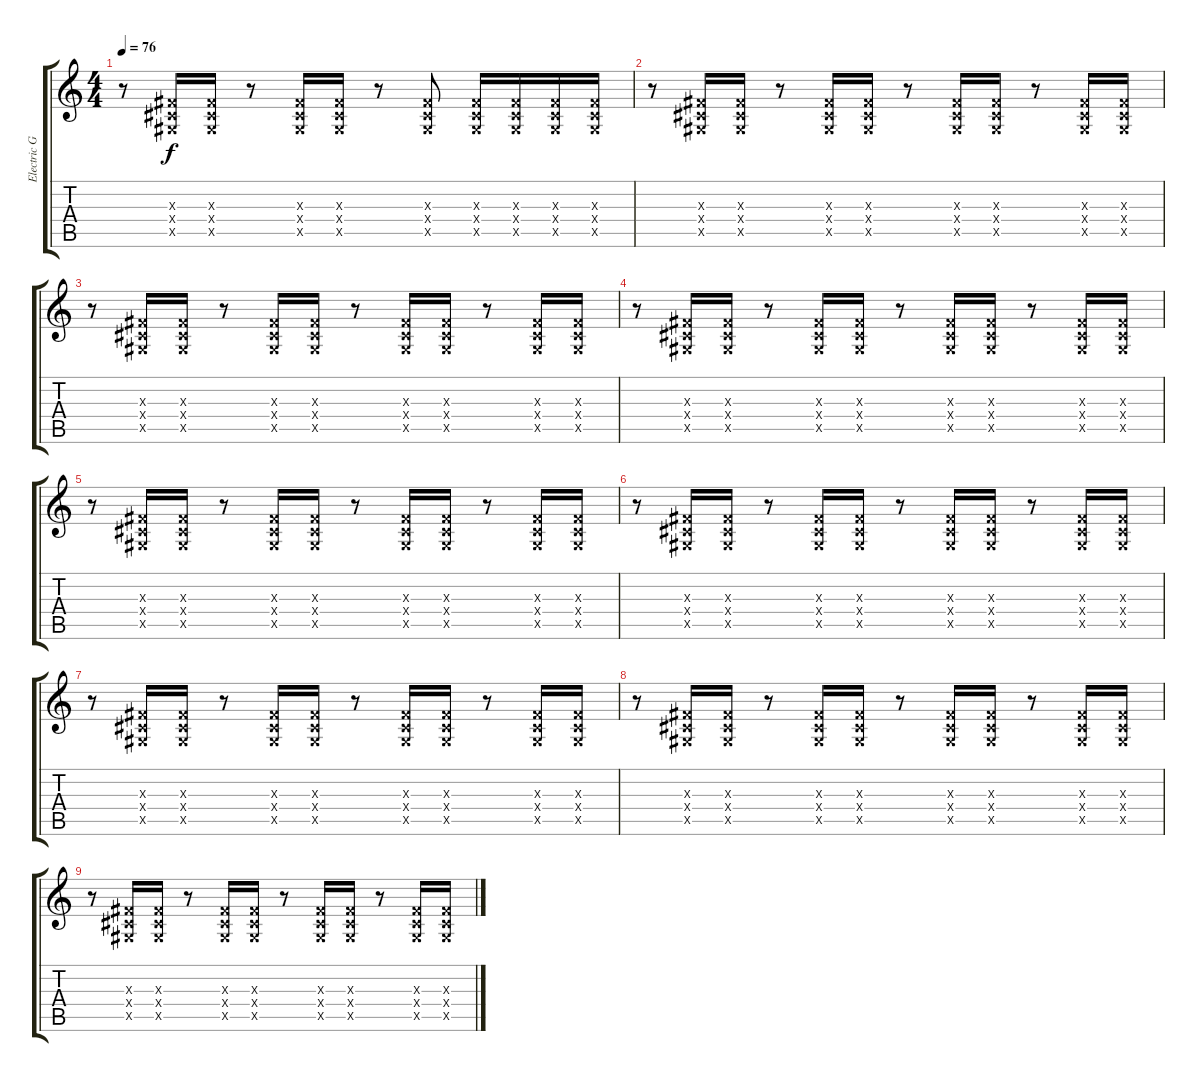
\track ("Electric Guitar mute" "Electric G") {instrument overdrivenguitar}
\staff {score tabs}
\tuning (E4 B3 G3 D3 A2 E2) {hide}
\ts (4 4)
\tempo 76
\clef g2
\ks c
r.8{dy f} (-1.3{x} -1.4{x} -1.5{x}).16 (-1.3{x} -1.4{x} -1.5{x}).16 r.8 (-1.3{x} -1.4{x} -1.5{x}).16 (-1.3{x} -1.4{x} -1.5{x}).16 r.8 (-1.3{x} -1.4{x} -1.5{x}).8 (-1.3{x} -1.4{x} -1.5{x}).16 (-1.3{x} -1.4{x} -1.5{x}).16 (-1.3{x} -1.4{x} -1.5{x}).16 (-1.3{x} -1.4{x} -1.5{x}).16 |
r.8{volume 9} (-1.3{x} -1.4{x} -1.5{x}).16 (-1.3{x} -1.4{x} -1.5{x}).16 r.8 (-1.3{x} -1.4{x} -1.5{x}).16 (-1.3{x} -1.4{x} -1.5{x}).16 r.8 (-1.3{x} -1.4{x} -1.5{x}).16 (-1.3{x} -1.4{x} -1.5{x}).16 r.8 (-1.3{x} -1.4{x} -1.5{x}).16 (-1.3{x} -1.4{x} -1.5{x}).16 |
r.8 (-1.3{x} -1.4{x} -1.5{x}).16 (-1.3{x} -1.4{x} -1.5{x}).16 r.8 (-1.3{x} -1.4{x} -1.5{x}).16 (-1.3{x} -1.4{x} -1.5{x}).16 r.8 (-1.3{x} -1.4{x} -1.5{x}).16 (-1.3{x} -1.4{x} -1.5{x}).16 r.8 (-1.3{x} -1.4{x} -1.5{x}).16 (-1.3{x} -1.4{x} -1.5{x}).16 |
r.8{volume 6} (-1.3{x} -1.4{x} -1.5{x}).16 (-1.3{x} -1.4{x} -1.5{x}).16 r.8 (-1.3{x} -1.4{x} -1.5{x}).16 (-1.3{x} -1.4{x} -1.5{x}).16 r.8 (-1.3{x} -1.4{x} -1.5{x}).16 (-1.3{x} -1.4{x} -1.5{x}).16 r.8 (-1.3{x} -1.4{x} -1.5{x}).16 (-1.3{x} -1.4{x} -1.5{x}).16 |
r.8 (-1.3{x} -1.4{x} -1.5{x}).16 (-1.3{x} -1.4{x} -1.5{x}).16 r.8 (-1.3{x} -1.4{x} -1.5{x}).16 (-1.3{x} -1.4{x} -1.5{x}).16 r.8 (-1.3{x} -1.4{x} -1.5{x}).16 (-1.3{x} -1.4{x} -1.5{x}).16 r.8 (-1.3{x} -1.4{x} -1.5{x}).16 (-1.3{x} -1.4{x} -1.5{x}).16 |
r.8{volume 4} (-1.3{x} -1.4{x} -1.5{x}).16 (-1.3{x} -1.4{x} -1.5{x}).16 r.8 (-1.3{x} -1.4{x} -1.5{x}).16 (-1.3{x} -1.4{x} -1.5{x}).16 r.8 (-1.3{x} -1.4{x} -1.5{x}).16 (-1.3{x} -1.4{x} -1.5{x}).16 r.8 (-1.3{x} -1.4{x} -1.5{x}).16 (-1.3{x} -1.4{x} -1.5{x}).16 |
r.8 (-1.3{x} -1.4{x} -1.5{x}).16 (-1.3{x} -1.4{x} -1.5{x}).16 r.8 (-1.3{x} -1.4{x} -1.5{x}).16 (-1.3{x} -1.4{x} -1.5{x}).16 r.8 (-1.3{x} -1.4{x} -1.5{x}).16 (-1.3{x} -1.4{x} -1.5{x}).16 r.8 (-1.3{x} -1.4{x} -1.5{x}).16 (-1.3{x} -1.4{x} -1.5{x}).16 |
r.8{volume 0} (-1.3{x} -1.4{x} -1.5{x}).16 (-1.3{x} -1.4{x} -1.5{x}).16 r.8 (-1.3{x} -1.4{x} -1.5{x}).16 (-1.3{x} -1.4{x} -1.5{x}).16 r.8 (-1.3{x} -1.4{x} -1.5{x}).16 (-1.3{x} -1.4{x} -1.5{x}).16 r.8 (-1.3{x} -1.4{x} -1.5{x}).16 (-1.3{x} -1.4{x} -1.5{x}).16 |
r.8 (-1.3{x} -1.4{x} -1.5{x}).16 (-1.3{x} -1.4{x} -1.5{x}).16 r.8 (-1.3{x} -1.4{x} -1.5{x}).16 (-1.3{x} -1.4{x} -1.5{x}).16 r.8 (-1.3{x} -1.4{x} -1.5{x}).16 (-1.3{x} -1.4{x} -1.5{x}).16 r.8 (-1.3{x} -1.4{x} -1.5{x}).16 (-1.3{x} -1.4{x} -1.5{x}).16
